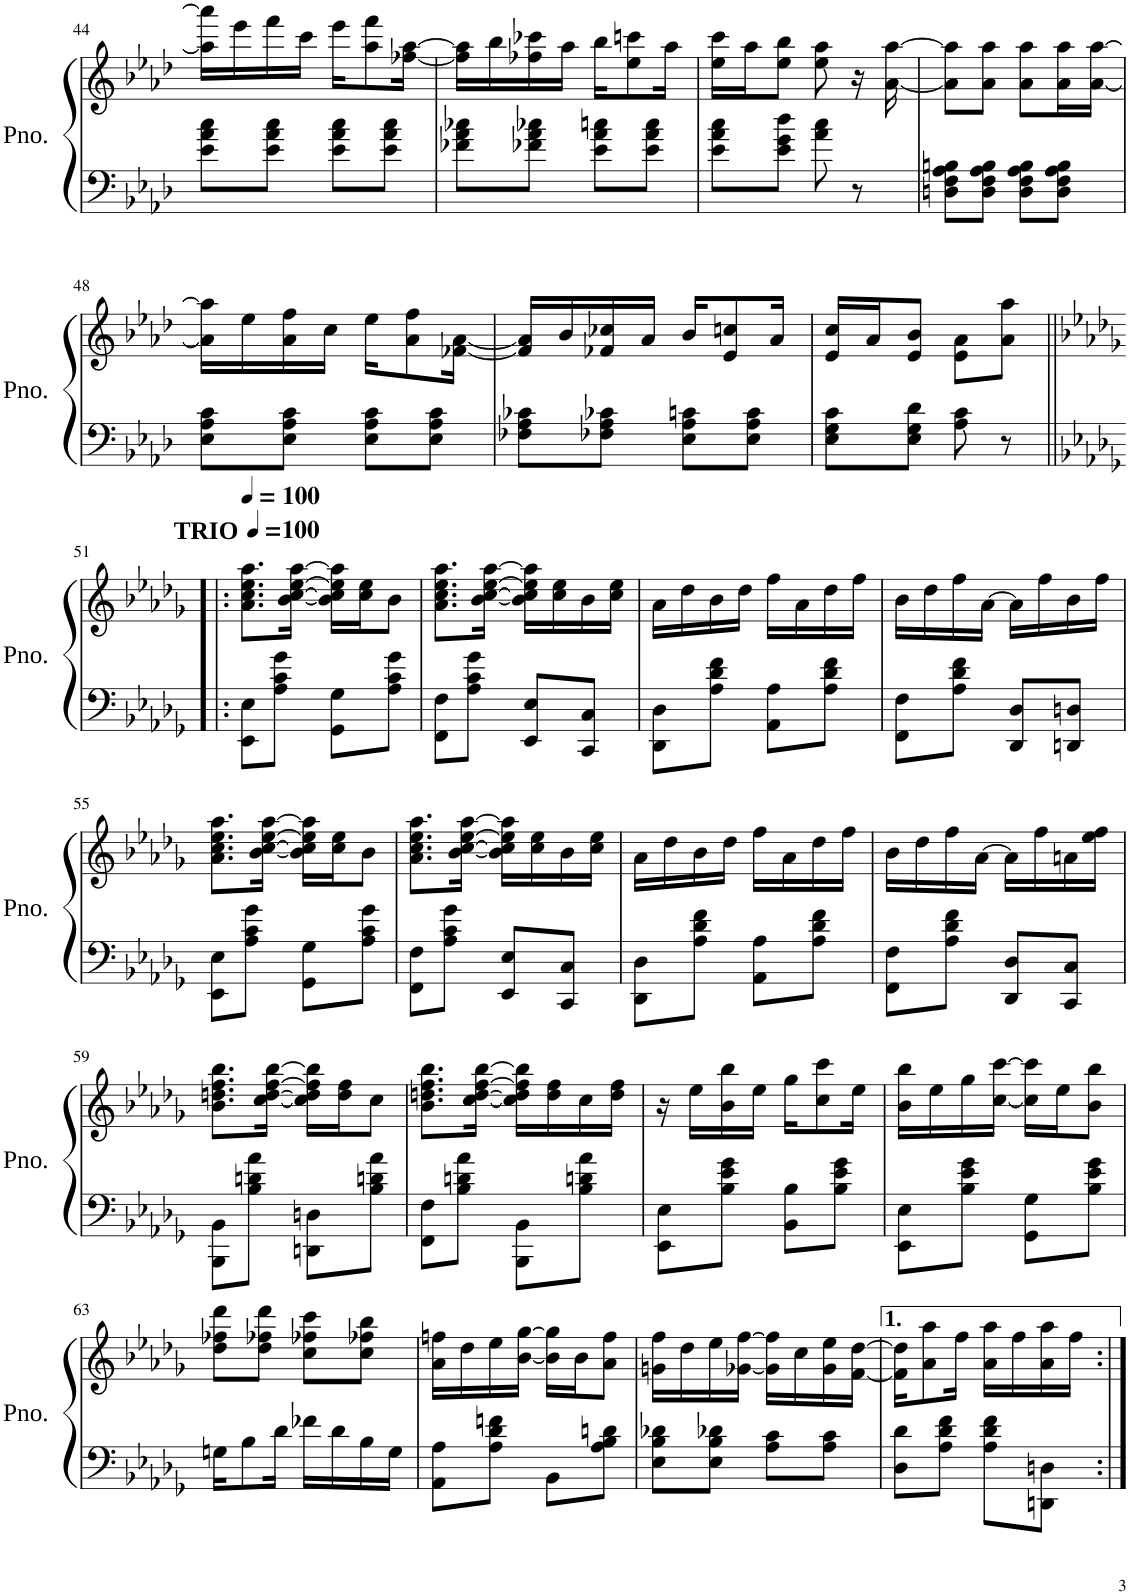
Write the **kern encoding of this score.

**kern	**kern
*part1	*part1
*staff2	*staff1
*I"Piano	*
*I'Pno.	*
!!LO:PB:g=z
*clefF4	*clefG2
*k[b-e-a-d-]	*k[b-e-a-d-]
*M2/4	*M2/4
=44	=44
8e-\ 8a-\ 8cc\L	16aa-\] 16aaa-\]LL
.	16eee-\
8e-\ 8a-\ 8cc\J	16fff\
.	16ccc\JJ
8e-\ 8a-\ 8cc\L	16eee-\KL
.	8aa-\ 8fff\
8e-\ 8a-\ 8cc\J	.
.	[<16ff-X\ [16aa-\Jk
=45	=45
8f-X\ 8a-\ 8cc-X\L	16ff-\] 16aa-\]LL
.	16bb-\
8f-X\ 8a-\ 8cc-X\J	16ff-X\ 16ccc-X\
.	16aa-\JJ
8e-\ 8a-\ 8ccn\L	16bb-\KL
.	8ee-\ 8cccn\
8e-\ 8a-\ 8cc\J	.
.	16aa-\Jk
=46	=46
8e-\ 8a-\ 8cc\L	16ee-\ 16ccc\LL
.	16aa-\J
8e-\ 8g\ 8dd-\J	8ee-\ 8bb-\J
8a-\ 8cc\	8ee-\ 8aa-\
8r	16r
.	[<16a-\ [16aa-\
=47	=47
8Dn\ 8F\ 8A-\ 8Bn\L	8a-\] 8aa-\]L
8D\ 8F\ 8A-\ 8B\J	8a-\ 8aa-\J
8D\ 8F\ 8A-\ 8B\L	8a-\ 8aa-\L
8D\ 8F\ 8A-\ 8B\J	16a-\ 16aa-\L
.	[<16a-\ [16aa-\JJ
!!LO:LB:g=z
=48	=48
8E-\ 8A-\ 8c\L	16a-\] 16aa-\]LL
.	16ee-\
8E-\ 8A-\ 8c\J	16a-\ 16ff\
.	16cc\JJ
8E-\ 8A-\ 8c\L	16ee-\KL
.	8a-\ 8ff\
8E-\ 8A-\ 8c\J	.
.	[16f-X\ [<16a-\Jk
=49	=49
8F-X\ 8A-\ 8c-X\L	16f-/] 16a-/]LL
.	16b-/
8F-X\ 8A-\ 8c-X\J	16f-X/ 16cc-X/
.	16a-/JJ
8E-\ 8A-\ 8cn\L	16b-/KL
.	8e-/ 8ccn/
8E-\ 8A-\ 8c\J	.
.	16a-/Jk
=50	=50
8E-\ 8G\ 8c\L	16e-/ 16cc/LL
.	16a-/J
8E-\ 8G\ 8d-\J	8e-/ 8b-/J
8A-\ 8c\	8e-\ 8a-\L
8r	8a-\ 8aa-\J
!!LO:LB:g=z
=51!|:	=51!|:
*k[b-e-a-d-g-]	*k[b-e-a-d-g-]
*	*MM100
!	!LO:TX:a:B:t=TRIO
8EE-\ 8E-\L	8.a-\ 8.cc\ 8.ee-\ 8.aa-\L
8A-\ 8c\ 8g-\J	.
.	[<16b-\ [16cc\ [16ee-\ [16aa-\Jk
8GG-\ 8G-\L	16b-\] 16cc\] 16ee-\] 16aa-\]LL
.	16cc\ 16ee-\J
8A-\ 8c\ 8g-\J	8b-\J
=52	=52
8FF\ 8F\L	8.a-\ 8.cc\ 8.ee-\ 8.aa-\L
8A-\ 8c\ 8g-\J	.
.	[<16b-\ [16cc\ [16ee-\ [16aa-\Jk
8EE-/ 8E-/L	16b-\] 16cc\] 16ee-\] 16aa-\]LL
.	16cc\ 16ee-\
8CC/ 8C/J	16b-\
.	16cc\ 16ee-\JJ
=53	=53
8DD-\ 8D-\L	16a-\LL
.	16dd-\
8A-\ 8d-\ 8f\J	16b-\
.	16dd-\JJ
8AA-\ 8A-\L	16ff\LL
.	16a-\
8A-\ 8d-\ 8f\J	16dd-\
.	16ff\JJ
=54	=54
8FF\ 8F\L	16b-\LL
.	16dd-\
8A-\ 8d-\ 8f\J	16ff\
.	[16a-\JJ
8DD-/ 8D-/L	16a-\LL]
.	16ff\
8DDn/ 8Dn/J	16b-\
.	16ff\JJ
!!LO:LB:g=z
=55	=55
8EE-\ 8E-\L	8.a-\ 8.cc\ 8.ee-\ 8.aa-\L
8A-\ 8c\ 8g-\J	.
.	[<16b-\ [16cc\ [16ee-\ [16aa-\Jk
8GG-\ 8G-\L	16b-\] 16cc\] 16ee-\] 16aa-\]LL
.	16cc\ 16ee-\J
8A-\ 8c\ 8g-\J	8b-\J
=56	=56
8FF\ 8F\L	8.a-\ 8.cc\ 8.ee-\ 8.aa-\L
8A-\ 8c\ 8g-\J	.
.	[<16b-\ [16cc\ [16ee-\ [16aa-\Jk
8EE-/ 8E-/L	16b-\] 16cc\] 16ee-\] 16aa-\]LL
.	16cc\ 16ee-\
8CC/ 8C/J	16b-\
.	16cc\ 16ee-\JJ
=57	=57
8DD-\ 8D-\L	16a-\LL
.	16dd-\
8A-\ 8d-\ 8f\J	16b-\
.	16dd-\JJ
8AA-\ 8A-\L	16ff\LL
.	16a-\
8A-\ 8d-\ 8f\J	16dd-\
.	16ff\JJ
=58	=58
8FF\ 8F\L	16b-\LL
.	16dd-\
8A-\ 8d-\ 8f\J	16ff\
.	[16a-\JJ
8DD-/ 8D-/L	16a-\LL]
.	16ff\
8CC/ 8C/J	16an\
.	16ee-\ 16ff\JJ
!!LO:LB:g=z
=59	=59
8BBB-\ 8BB-\L	8.b-\ 8.ddn\ 8.ff\ 8.bb-\L
8B-\ 8dn\ 8a-\J	.
.	[<16cc\ [16dd\ [16ff\ [16bb-\Jk
8DDn\ 8Dn\L	16cc\] 16dd\] 16ff\] 16bb-\]LL
.	16dd\ 16ff\J
8B-\ 8dn\ 8a-\J	8cc\J
=60	=60
8FF\ 8F\L	8.b-\ 8.ddn\ 8.ff\ 8.bb-\L
8B-\ 8dn\ 8a-\J	.
.	[<16cc\ [16dd\ [16ff\ [16bb-\Jk
8BBB-\ 8BB-\L	16cc\] 16dd\] 16ff\] 16bb-\]LL
.	16dd\ 16ff\
8B-\ 8dn\ 8a-\J	16cc\
.	16dd\ 16ff\JJ
=61	=61
8EE-\ 8E-\L	16r
.	16ee-\LL
8B-\ 8e-\ 8g-\J	16b-\ 16bb-\
.	16ee-\JJ
8BB-\ 8B-\L	16gg-\KL
.	8cc\ 8ccc\
8B-\ 8e-\ 8g-\J	.
.	16ee-\Jk
=62	=62
8EE-\ 8E-\L	16b-\ 16bb-\LL
.	16ee-\
8B-\ 8e-\ 8g-\J	16gg-\
.	[<16cc\ [16ccc\JJ
8GG-\ 8G-\L	16cc\] 16ccc\]LL
.	16ee-\J
8B-\ 8e-\ 8g-\J	8b-\ 8bb-\J
!!LO:LB:g=z
=63	=63
16Gn\KL	8dd-\ 8ff-X\ 8ddd-\L
8B-\	.
.	8dd-\ 8ff-X\ 8ddd-\J
16d-\Jk	.
16f-X\LL	8cc\ 8ff-X\ 8ccc\L
16d-\	.
16B-\	8cc\ 8ff-X\ 8bb-\J
16G\JJ	.
=64	=64
8AA-\ 8A-\L	16a-\ 16ffn\LL
.	16dd-\
8A-\ 8d-\ 8fn\J	16ee-\
.	[<16b-\ [16gg-\JJ
8BB-\L	16b-\] 16gg-\]LL
.	16b-\J
8A-\ 8B-\ 8dn\J	8a-\ 8ff\J
=65	=65
8E-\ 8B-\ 8d-X\L	16gn\ 16ff\LL
.	16dd-\
8E-\ 8B-\ 8d-X\J	16ee-\
.	[<16g-X\ [16ff\JJ
8A-\ 8c\L	16g-\] 16ff\]LL
.	16cc\
8A-\ 8c\J	16g-\ 16ee-\
.	[<16f\ [16dd-\JJ
=66	=66
8D-\ 8d-\L	16f\] 16dd-\]KL
.	8a-\ 8aa-\
8A-\ 8d-\ 8f\J	.
.	16ff\Jk
8A-\ 8d-\ 8f\L	16a-\ 16aa-\LL
.	16ff\
8DDn\ 8Dn\J	16a-\ 16aa-\
.	16ff\JJ
=:|!	=:|!
*-	*-
